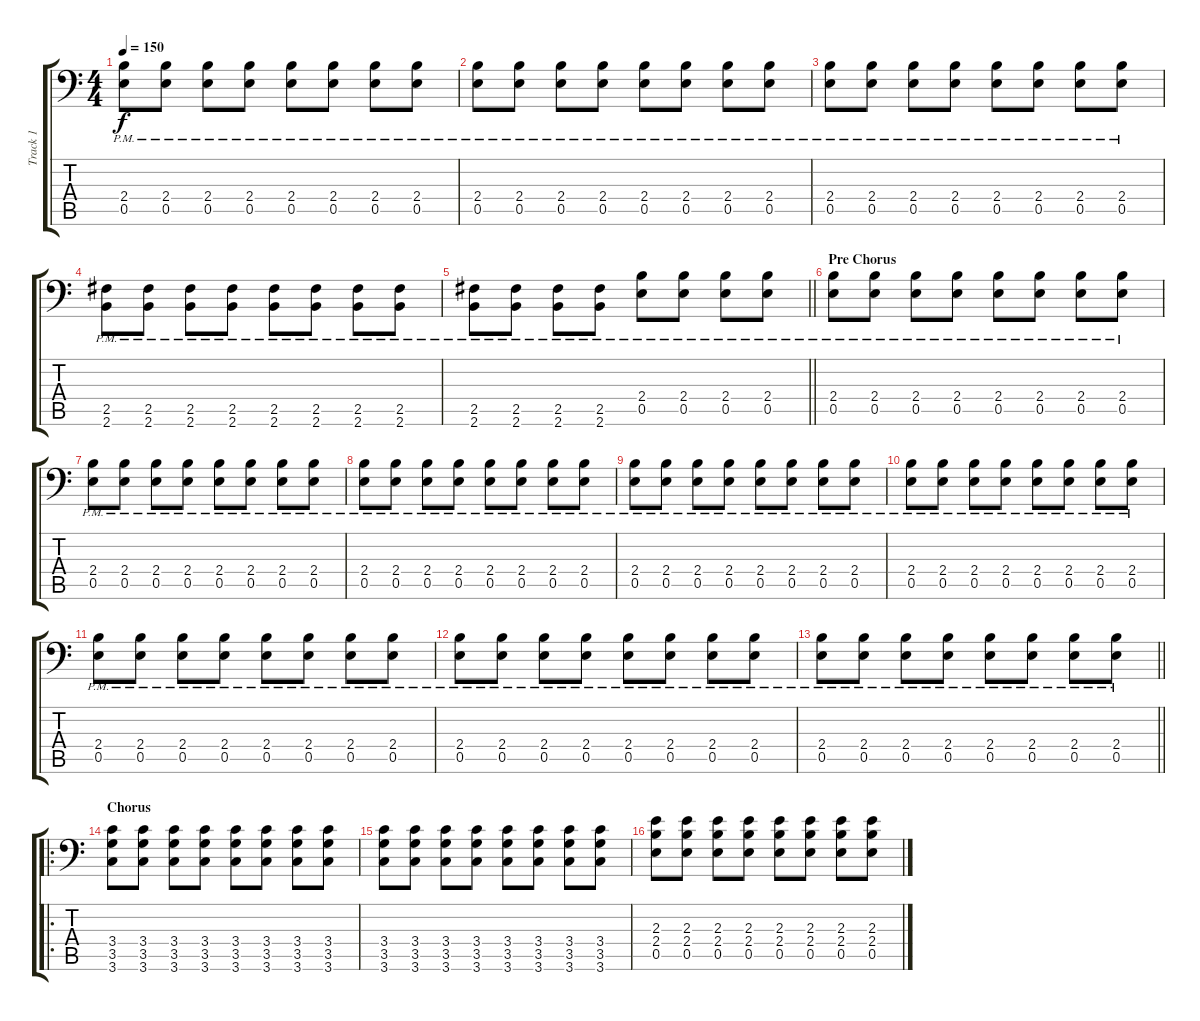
\track ("Track 1" "Track 1") {instrument distortionguitar}
\staff {score tabs}
\tuning (B3 Gb3 D3 A2 E2 A1) {hide}
\ts (4 4)
\tempo 150
\clef f4
\ks c
(2.4{pm} 0.5{pm}).8{dy f} (2.4{pm} 0.5{pm}).8 (2.4{pm} 0.5{pm}).8 (2.4{pm} 0.5{pm}).8 (2.4{pm} 0.5{pm}).8 (2.4{pm} 0.5{pm}).8 (2.4{pm} 0.5{pm}).8 (2.4{pm} 0.5{pm}).8 |
(2.4{pm} 0.5{pm}).8 (2.4{pm} 0.5{pm}).8 (2.4{pm} 0.5{pm}).8 (2.4{pm} 0.5{pm}).8 (2.4{pm} 0.5{pm}).8 (2.4{pm} 0.5{pm}).8 (2.4{pm} 0.5{pm}).8 (2.4{pm} 0.5{pm}).8 |
(2.4{pm} 0.5{pm}).8 (2.4{pm} 0.5{pm}).8 (2.4{pm} 0.5{pm}).8 (2.4{pm} 0.5{pm}).8 (2.4{pm} 0.5{pm}).8 (2.4{pm} 0.5{pm}).8 (2.4{pm} 0.5{pm}).8 (2.4{pm} 0.5{pm}).8 |
(2.5{pm} 2.6{pm}).8 (2.5{pm} 2.6{pm}).8 (2.5{pm} 2.6{pm}).8 (2.5{pm} 2.6{pm}).8 (2.5{pm} 2.6{pm}).8 (2.5{pm} 2.6{pm}).8 (2.5{pm} 2.6{pm}).8 (2.5{pm} 2.6{pm}).8 |
\barLineRight lightlight
(2.5{pm} 2.6{pm}).8 (2.5{pm} 2.6{pm}).8 (2.5{pm} 2.6{pm}).8 (2.5{pm} 2.6{pm}).8 (2.4{pm} 0.5{pm}).8 (2.4{pm} 0.5{pm}).8 (2.4{pm} 0.5{pm}).8 (2.4{pm} 0.5{pm}).8 |
\section ("" "Pre Chorus")
(2.4{pm} 0.5{pm}).8 (2.4{pm} 0.5{pm}).8 (2.4{pm} 0.5{pm}).8 (2.4{pm} 0.5{pm}).8 (2.4{pm} 0.5{pm}).8 (2.4{pm} 0.5{pm}).8 (2.4{pm} 0.5{pm}).8 (2.4{pm} 0.5{pm}).8 |
(2.4{pm} 0.5{pm}).8 (2.4{pm} 0.5{pm}).8 (2.4{pm} 0.5{pm}).8 (2.4{pm} 0.5{pm}).8 (2.4{pm} 0.5{pm}).8 (2.4{pm} 0.5{pm}).8 (2.4{pm} 0.5{pm}).8 (2.4{pm} 0.5{pm}).8 |
(2.4{pm} 0.5{pm}).8 (2.4{pm} 0.5{pm}).8 (2.4{pm} 0.5{pm}).8 (2.4{pm} 0.5{pm}).8 (2.4{pm} 0.5{pm}).8 (2.4{pm} 0.5{pm}).8 (2.4{pm} 0.5{pm}).8 (2.4{pm} 0.5{pm}).8 |
(2.4{pm} 0.5{pm}).8 (2.4{pm} 0.5{pm}).8 (2.4{pm} 0.5{pm}).8 (2.4{pm} 0.5{pm}).8 (2.4{pm} 0.5{pm}).8 (2.4{pm} 0.5{pm}).8 (2.4{pm} 0.5{pm}).8 (2.4{pm} 0.5{pm}).8 |
(2.4{pm} 0.5{pm}).8 (2.4{pm} 0.5{pm}).8 (2.4{pm} 0.5{pm}).8 (2.4{pm} 0.5{pm}).8 (2.4{pm} 0.5{pm}).8 (2.4{pm} 0.5{pm}).8 (2.4{pm} 0.5{pm}).8 (2.4{pm} 0.5{pm}).8 |
(2.4{pm} 0.5{pm}).8 (2.4{pm} 0.5{pm}).8 (2.4{pm} 0.5{pm}).8 (2.4{pm} 0.5{pm}).8 (2.4{pm} 0.5{pm}).8 (2.4{pm} 0.5{pm}).8 (2.4{pm} 0.5{pm}).8 (2.4{pm} 0.5{pm}).8 |
(2.4{pm} 0.5{pm}).8 (2.4{pm} 0.5{pm}).8 (2.4{pm} 0.5{pm}).8 (2.4{pm} 0.5{pm}).8 (2.4{pm} 0.5{pm}).8 (2.4{pm} 0.5{pm}).8 (2.4{pm} 0.5{pm}).8 (2.4{pm} 0.5{pm}).8 |
\barLineRight lightlight
(2.4{pm} 0.5{pm}).8 (2.4{pm} 0.5{pm}).8 (2.4{pm} 0.5{pm}).8 (2.4{pm} 0.5{pm}).8 (2.4{pm} 0.5{pm}).8 (2.4{pm} 0.5{pm}).8 (2.4{pm} 0.5{pm}).8 (2.4{pm} 0.5{pm}).8 |
\ro
\section ("" "Chorus")
(3.4 3.5 3.6).8 (3.4 3.5 3.6).8 (3.4 3.5 3.6).8 (3.4 3.5 3.6).8 (3.4 3.5 3.6).8 (3.4 3.5 3.6).8 (3.4 3.5 3.6).8 (3.4 3.5 3.6).8 |
(3.4 3.5 3.6).8 (3.4 3.5 3.6).8 (3.4 3.5 3.6).8 (3.4 3.5 3.6).8 (3.4 3.5 3.6).8 (3.4 3.5 3.6).8 (3.4 3.5 3.6).8 (3.4 3.5 3.6).8 |
(2.3 2.4 0.5).8 (2.3 2.4 0.5).8 (2.3 2.4 0.5).8 (2.3 2.4 0.5).8 (2.3 2.4 0.5).8 (2.3 2.4 0.5).8 (2.3 2.4 0.5).8 (2.3 2.4 0.5).8
